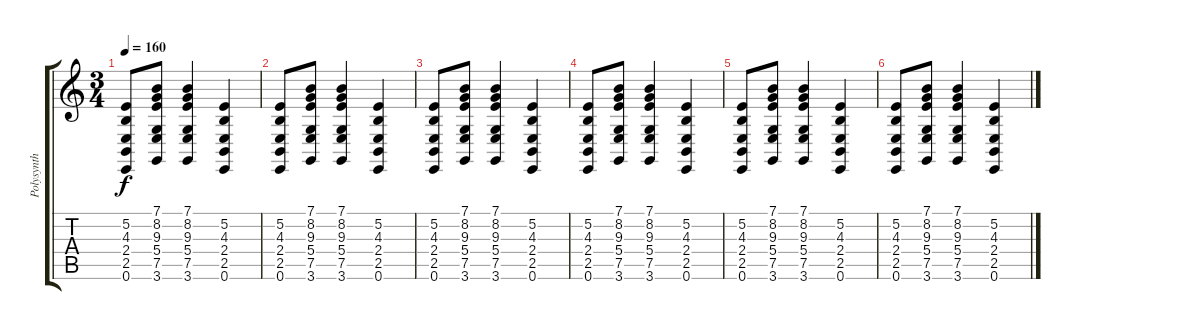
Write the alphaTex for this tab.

\track ("Polysynth w/flanger" "Polysynth ") {instrument pad3polysynth}
\staff {score tabs}
\tuning (E4 B3 G3 D3 A2 E2) {hide}
\ts (3 4)
\tempo 160
\clef g2
\ks c
(5.2 4.3 2.4 2.5 0.6).8{dy f} (7.1 8.2 9.3 5.4 7.5 3.6).8 (7.1 8.2 9.3 5.4 7.5 3.6).4 (5.2 4.3 2.4 2.5 0.6).4 |
(5.2 4.3 2.4 2.5 0.6).8 (7.1 8.2 9.3 5.4 7.5 3.6).8 (7.1 8.2 9.3 5.4 7.5 3.6).4 (5.2 4.3 2.4 2.5 0.6).4 |
(5.2 4.3 2.4 2.5 0.6).8{volume 7} (7.1 8.2 9.3 5.4 7.5 3.6).8 (7.1 8.2 9.3 5.4 7.5 3.6).4 (5.2 4.3 2.4 2.5 0.6).4 |
(5.2 4.3 2.4 2.5 0.6).8 (7.1 8.2 9.3 5.4 7.5 3.6).8 (7.1 8.2 9.3 5.4 7.5 3.6).4 (5.2 4.3 2.4 2.5 0.6).4 |
(5.2 4.3 2.4 2.5 0.6).8{volume 0} (7.1 8.2 9.3 5.4 7.5 3.6).8 (7.1 8.2 9.3 5.4 7.5 3.6).4 (5.2 4.3 2.4 2.5 0.6).4 |
(5.2 4.3 2.4 2.5 0.6).8 (7.1 8.2 9.3 5.4 7.5 3.6).8 (7.1 8.2 9.3 5.4 7.5 3.6).4 (5.2 4.3 2.4 2.5 0.6).4
